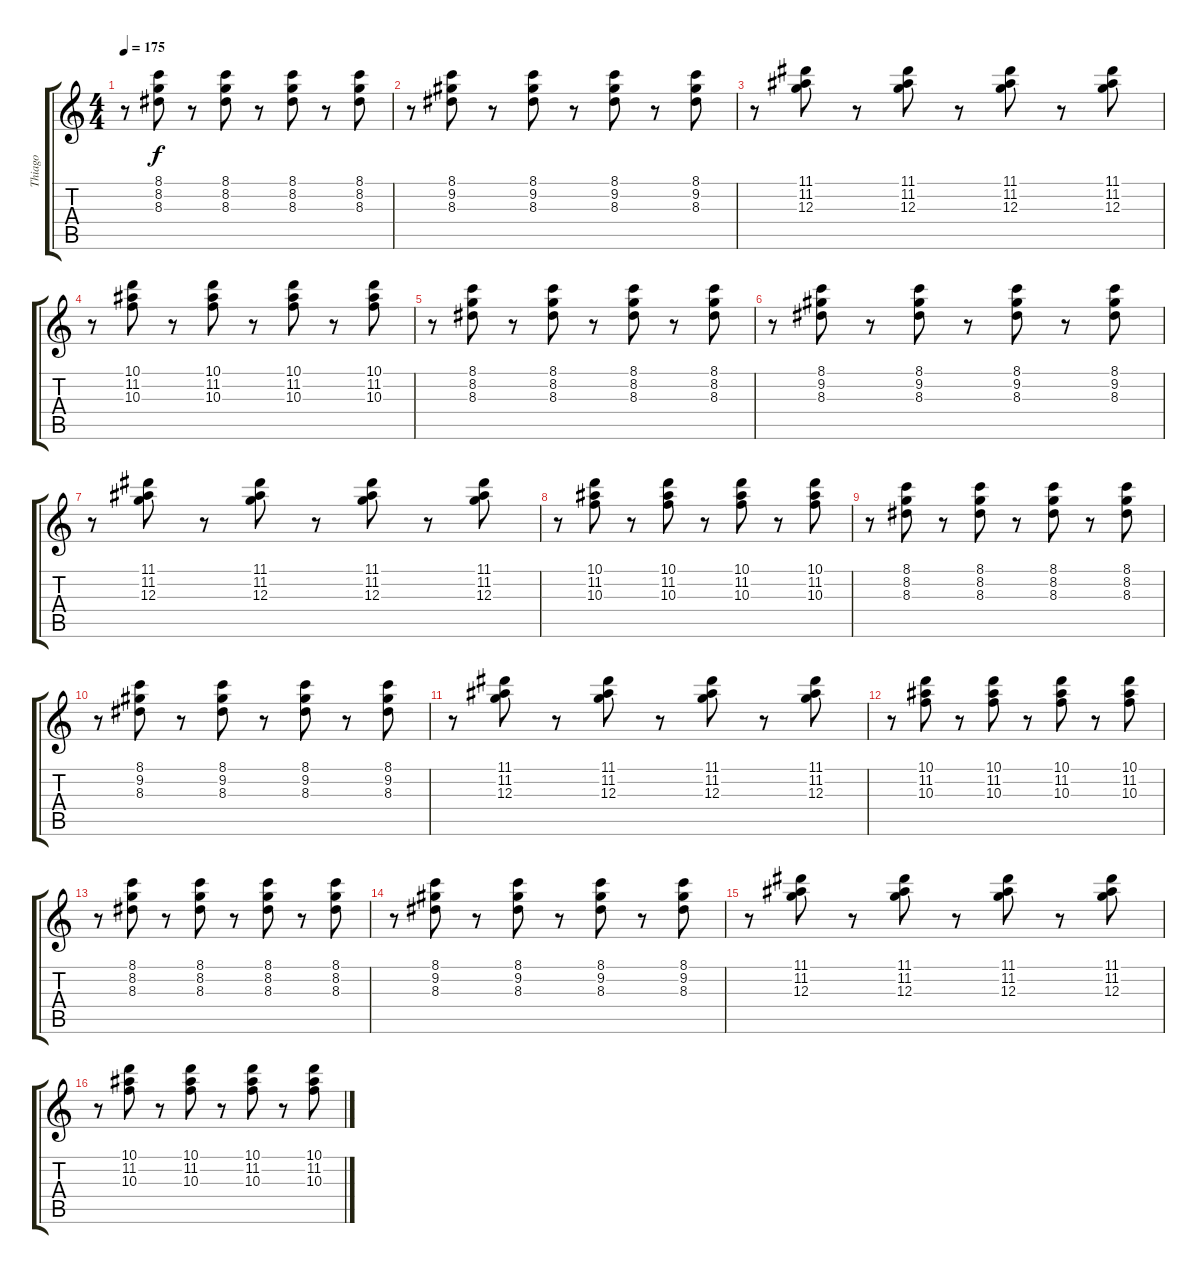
\track ("Thiago" "Thiago") {instrument distortionguitar}
\staff {score tabs}
\tuning (E4 B3 G3 D3 A2 E2) {hide}
\ts (4 4)
\tempo 175
\clef g2
\ks c
r.8{dy f} (8.1 8.2 8.3).8 r.8 (8.1 8.2 8.3).8 r.8 (8.1 8.2 8.3).8 r.8 (8.1 8.2 8.3).8 |
r.8 (8.1 9.2 8.3).8 r.8 (8.1 9.2 8.3).8 r.8 (8.1 9.2 8.3).8 r.8 (8.1 9.2 8.3).8 |
r.8 (11.1 11.2 12.3).8 r.8 (11.1 11.2 12.3).8 r.8 (11.1 11.2 12.3).8 r.8 (11.1 11.2 12.3).8 |
r.8 (10.1 11.2 10.3).8 r.8 (10.1 11.2 10.3).8 r.8 (10.1 11.2 10.3).8 r.8 (10.1 11.2 10.3).8 |
r.8 (8.1 8.2 8.3).8 r.8 (8.1 8.2 8.3).8 r.8 (8.1 8.2 8.3).8 r.8 (8.1 8.2 8.3).8 |
r.8 (8.1 9.2 8.3).8 r.8 (8.1 9.2 8.3).8 r.8 (8.1 9.2 8.3).8 r.8 (8.1 9.2 8.3).8 |
r.8 (11.1 11.2 12.3).8 r.8 (11.1 11.2 12.3).8 r.8 (11.1 11.2 12.3).8 r.8 (11.1 11.2 12.3).8 |
r.8 (10.1 11.2 10.3).8 r.8 (10.1 11.2 10.3).8 r.8 (10.1 11.2 10.3).8 r.8 (10.1 11.2 10.3).8 |
r.8 (8.1 8.2 8.3).8 r.8 (8.1 8.2 8.3).8 r.8 (8.1 8.2 8.3).8 r.8 (8.1 8.2 8.3).8 |
r.8 (8.1 9.2 8.3).8 r.8 (8.1 9.2 8.3).8 r.8 (8.1 9.2 8.3).8 r.8 (8.1 9.2 8.3).8 |
r.8 (11.1 11.2 12.3).8 r.8 (11.1 11.2 12.3).8 r.8 (11.1 11.2 12.3).8 r.8 (11.1 11.2 12.3).8 |
r.8 (10.1 11.2 10.3).8 r.8 (10.1 11.2 10.3).8 r.8 (10.1 11.2 10.3).8 r.8 (10.1 11.2 10.3).8 |
r.8 (8.1 8.2 8.3).8 r.8 (8.1 8.2 8.3).8 r.8 (8.1 8.2 8.3).8 r.8 (8.1 8.2 8.3).8 |
r.8 (8.1 9.2 8.3).8 r.8 (8.1 9.2 8.3).8 r.8 (8.1 9.2 8.3).8 r.8 (8.1 9.2 8.3).8 |
r.8 (11.1 11.2 12.3).8 r.8 (11.1 11.2 12.3).8 r.8 (11.1 11.2 12.3).8 r.8 (11.1 11.2 12.3).8 |
r.8 (10.1 11.2 10.3).8 r.8 (10.1 11.2 10.3).8 r.8 (10.1 11.2 10.3).8 r.8 (10.1 11.2 10.3).8
